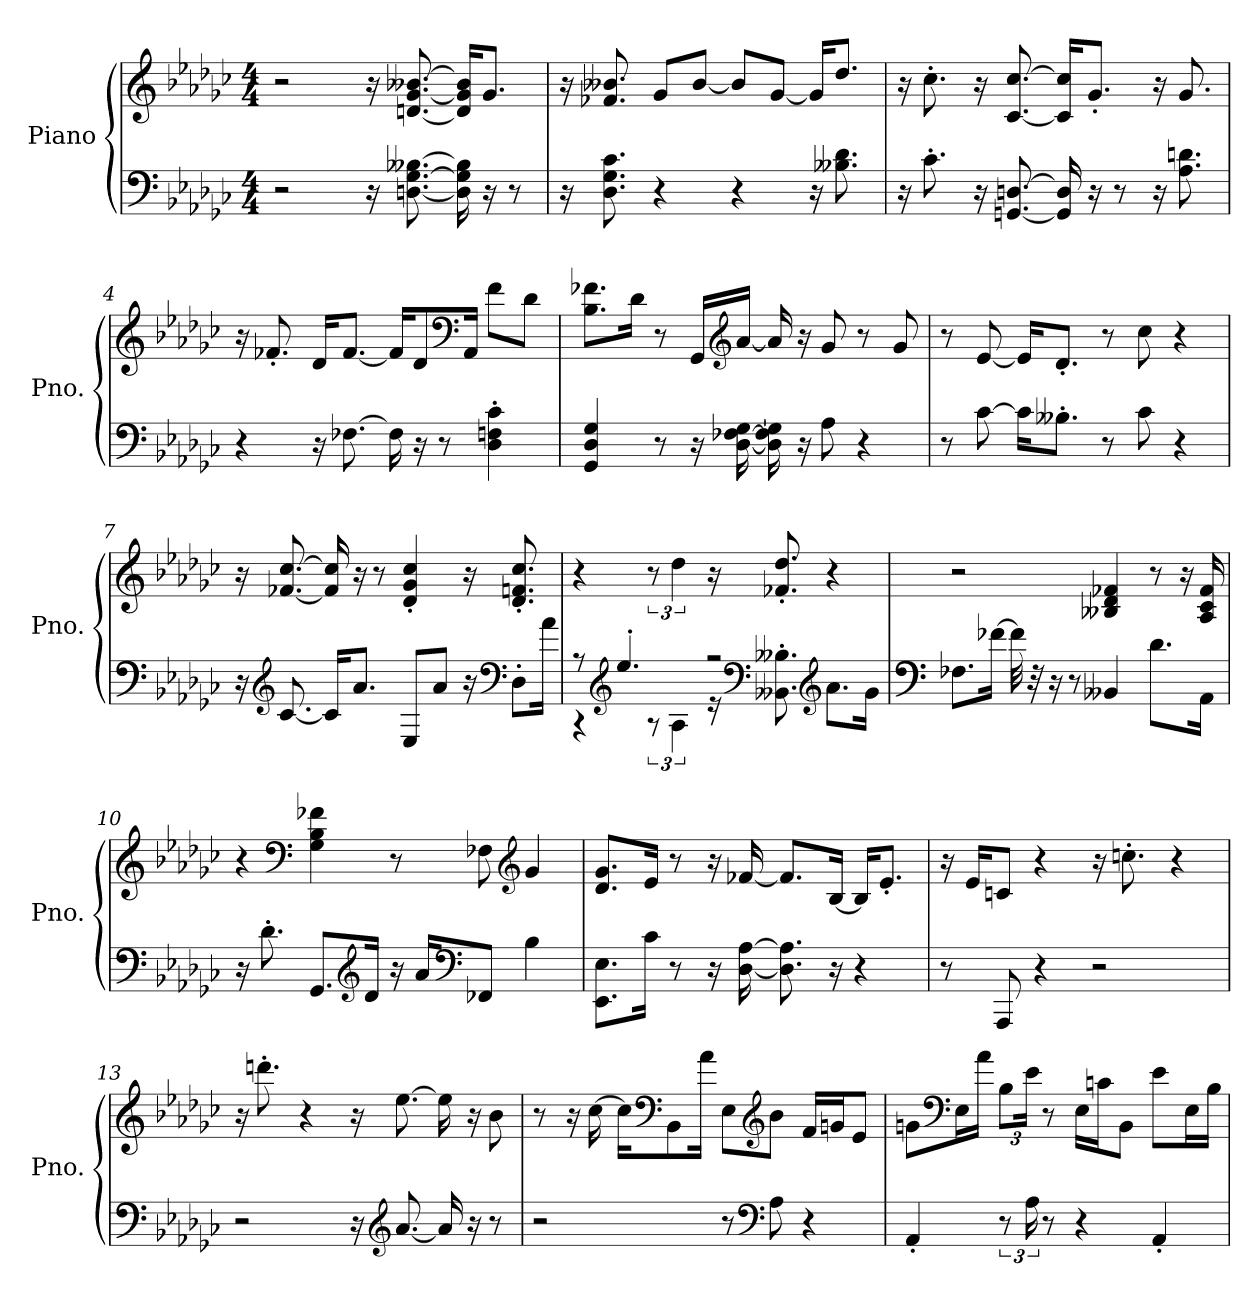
**kern	**kern
*part1	*part1
*staff2	*staff1
*I"Piano	*
*I'Pno.	*
*clefF4	*clefG2
*k[b-e-a-d-g-c-]	*k[b-e-a-d-g-c-]
*M4/4	*M4/4
*MM120	*MM120
=1	=1
2r	2r
16r	16r
[8.Dn\ [8.G-\ [8.B--X\	[8.dn/ [8.g-/ [8.b--X/
16D\] 16G-\] 16B--\]	16d/] 16g-/] 16b--/]KL
16r	8.g-/J
8r	.
=2	=2
16r	16r
8.D-\ 8.G-\ 8.c-\	8.f-X/ 8.b--X/
4r	8g-/L
.	[8b--/J
4r	8b--/L]
.	[8g-/J
16r	16g-/KL]
8.B--X\ 8.d-\	8.dd-/J
=3	=3
16r	16r
8.c-'\	8.cc-'\
16r	16r
[8.GGn/ [8.Dn/	[8.c-/ [8.cc-/
16GG/] 16D/]	16c-/] 16cc-/]KL
16r	8.g-'/J
8r	.
16r	16r
8.A-\ 8.dn\	8.g-/
!!LO:LB:g=z
=4	=4
4r	16r
.	8.f-X'/
16r	16d-/KL
[8.F-X\	[8.f-/J
16F-\]	16f-/KL]
16r	8d-/
8r	.
*	*clefF4
.	16AA-/Jk
4D-\' 4Fn\' 4c-\'	8f-\L
.	8d-\J
=5	=5
4GG-/ 4D-/ 4G-/	8.B-\ 8.f-X\L
.	16d-\Jk
8r	8r
16r	16GG-/LL
*	*clefG2
[16D-\ [16F-X\ [16G-\	[16a-/JJ
16D-\] 16F-\] 16G-\]	16a-/]
16r	16r
8A-\	8g-/
4r	8r
.	8g-/
=6	=6
8r	8r
[8c-\	[8e-/
16c-\KL]	16e-/KL]
8.B--X'\J	8.d-'/J
8r	8r
8c-\	8cc-\
4r	4r
!!LO:LB:g=z
=7	=7
16r	16r
*clefG2	*
[8.c-/	[8.f-X/ [8.cc-/
16c-/KL]	16f-/] 16cc-/]
8.a-/J	16r
.	8r
8E-/L	4d-/' 4g-/' 4cc-/'
8a-/J	.
16r	16r
*clefF4	*
8D-'\L	8.d-/' 8.fn/' 8.cc-/'
16a-\Jk	.
=8	=8
*^	*
8r	4r	4r
*clefG2	*	*
4.ee-'/	.	.
.	12r	12r
.	6A-\	6dd-\
2r	16r	16r
*clefF4	*	*
.	8.BB--X\' 8.B--X\'	8.f-X/' 8.dd-/'
*clefG2	*	*
.	8.a-\L	4r
.	16g-\Jk	.
*v	*v	*
!!LO:LB:g=z
=9	=9
*clefF4	*
8.F-X\L	2r
[16f-X\Jk	.
32f-\]	.
32r	.
16r	.
8r	.
4BB--X/	4B--X/ 4d-/ 4f-X/
8.d-\L	8r
.	16r
16AA-\Jk	16A-/ 16c-/ 16f-/
=10	=10
16r	4r
8.d-'\	.
*	*clefF4
8.GG-/L	4G-\ 4B-\ 4f-X\
*clefG2	*
16d-/Jk	.
16r	8r
16a-/KL	.
*clefF4	*
8FF-X/J	8F-X\
*	*clefG2
4B-\	4g-/
!!LO:LB:g=z
=11	=11
8.EE-\ 8.E-\L	8.d-/ 8.g-/L
16c-\Jk	16e-/Jk
8r	8r
16r	16r
[16D-\ [16A-\	[16f-X/
8.D-\] 8.A-\]	8.f-/L]
16r	[16B-/Jk
4r	16B-/KL]
.	8.e-'/J
=12	=12
8r	16r
.	16e-/KL
8AAA-/	8cn/J
4r	4r
2r	16r
.	8.ccn'\
.	4r
=13	=13
2r	16r
.	8.dddn'\
.	4r
16r	16r
*clefG2	*
[8.a-/	[8.ee-\
16a-/]	16ee-\]
16r	16r
8r	8b-\
!!LO:LB:g=z
=14	=14
2r	8r
.	16r
.	[16cc-\
.	16cc-\KL]
*	*clefF4
.	8BB-\
.	16a-\Jk
8r	8E-\L
*clefF4	*clefG2
8A-\	8b-\J
4r	16f/LL
.	16gn/J
.	8e-/J
=15	=15
4AA-'/	8gn\L
*	*clefF4
.	16E-\L
.	16a-\JJ
*	*Xbrackettup
12r	12B-\L
24A-\	24e-\Jk
8r	8r
4r	16E-\LL
.	16cn\J
.	8BB-\J
4AA-'/	8e-\L
.	16E-\L
.	16B-\JJ
=	=
*-	*-
